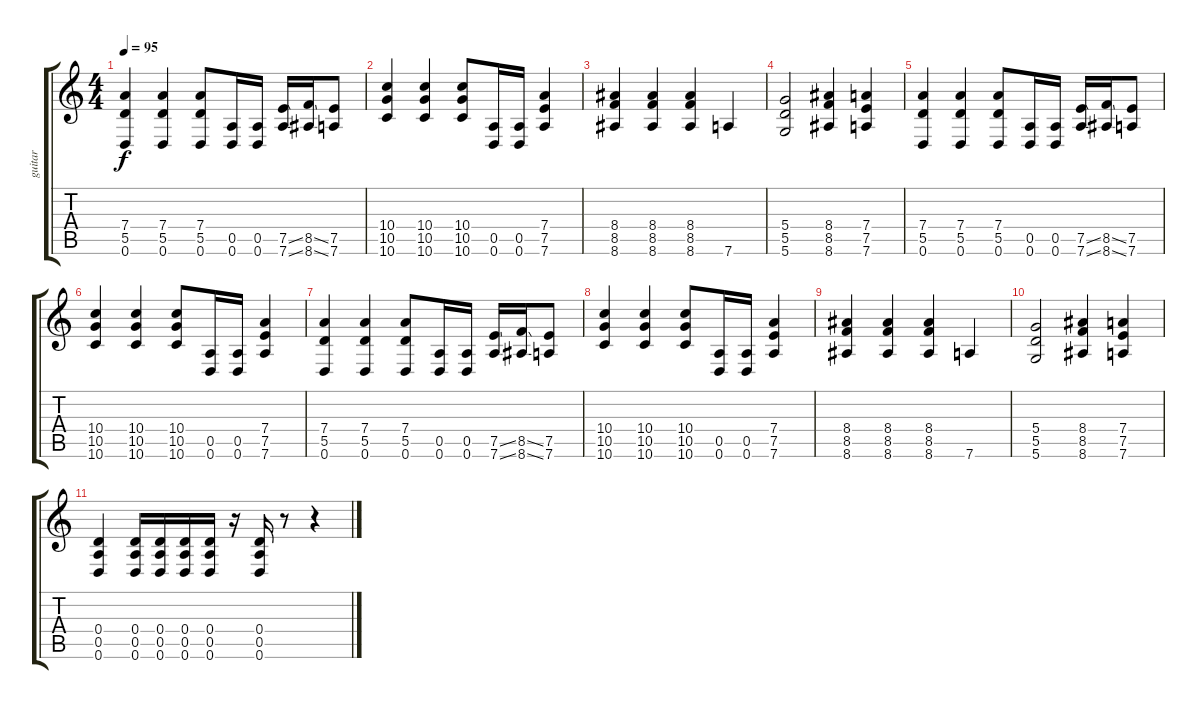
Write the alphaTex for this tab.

\track ("guitar" "guitar") {instrument acousticguitarnylon}
\staff {score tabs}
\tuning (E4 B3 G3 D3 A2 D2) {hide}
\ts (4 4)
\tempo 95
\clef g2
\ks c
(7.4 5.5 0.6).4{dy f} (7.4 5.5 0.6).4 (7.4 5.5 0.6).8 (0.5 0.6).16 (0.5 0.6).16 (7.5{ss} 7.6{ss}).16 (8.5{ss} 8.6{ss}).16 (7.5 7.6).8 |
(10.4 10.5 10.6).4 (10.4 10.5 10.6).4 (10.4 10.5 10.6).8 (0.5 0.6).16 (0.5 0.6).16 (7.4 7.5 7.6).4 |
(8.4 8.5 8.6).4 (8.4 8.5 8.6).4 (8.4 8.5 8.6).4 7.6.4 |
(5.4 5.5 5.6).2 (8.4 8.5 8.6).4 (7.4 7.5 7.6).4 |
(7.4 5.5 0.6).4 (7.4 5.5 0.6).4 (7.4 5.5 0.6).8 (0.5 0.6).16 (0.5 0.6).16 (7.5{ss} 7.6{ss}).16 (8.5{ss} 8.6{ss}).16 (7.5 7.6).8 |
(10.4 10.5 10.6).4 (10.4 10.5 10.6).4 (10.4 10.5 10.6).8 (0.5 0.6).16 (0.5 0.6).16 (7.4 7.5 7.6).4 |
(7.4 5.5 0.6).4 (7.4 5.5 0.6).4 (7.4 5.5 0.6).8 (0.5 0.6).16 (0.5 0.6).16 (7.5{ss} 7.6{ss}).16 (8.5{ss} 8.6{ss}).16 (7.5 7.6).8 |
(10.4 10.5 10.6).4 (10.4 10.5 10.6).4 (10.4 10.5 10.6).8 (0.5 0.6).16 (0.5 0.6).16 (7.4 7.5 7.6).4 |
(8.4 8.5 8.6).4 (8.4 8.5 8.6).4 (8.4 8.5 8.6).4 7.6.4 |
(5.4 5.5 5.6).2 (8.4 8.5 8.6).4 (7.4 7.5 7.6).4 |
(0.4 0.5 0.6).4 (0.4 0.5 0.6).16 (0.4 0.5 0.6).16 (0.4 0.5 0.6).16 (0.4 0.5 0.6).16 r.16 (0.4 0.5 0.6).16 r.8 r.4
